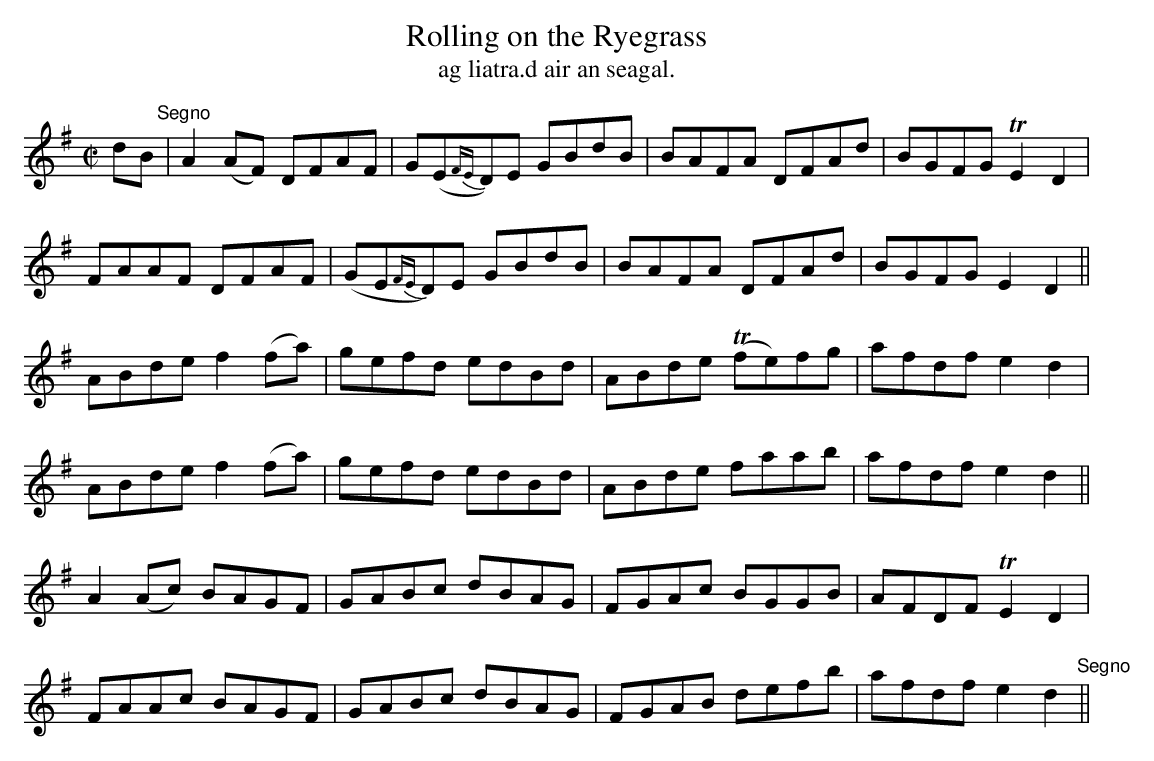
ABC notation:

X:1
T: Rolling on the Ryegrass
T: ag liatra.d air an seagal.
M: C|
L: 1/8
K: Dmix
dB "Segno"|A2(AF) DFAF|G(E{FE}D)E GBdB|BAFA DFAd|BGFG TE2 D2|
FAAF DFAF|(GE{FE}D)E GBdB|BAFA DFAd|BGFG E2 D2||
ABde f2 (fa)|gefd edBd|ABde T(fe)fg|afdf e2 d2|
ABde f2 (fa)|gefd edBd|ABde faab|afdf e2 d2||
A2 (Ac) BAGF|GABc dBAG|FGAc BGGB|AFDF TE2 D2|
FAAc BAGF|GABc dBAG|FGAB defb|afdf e2 d2 "Segno"||
